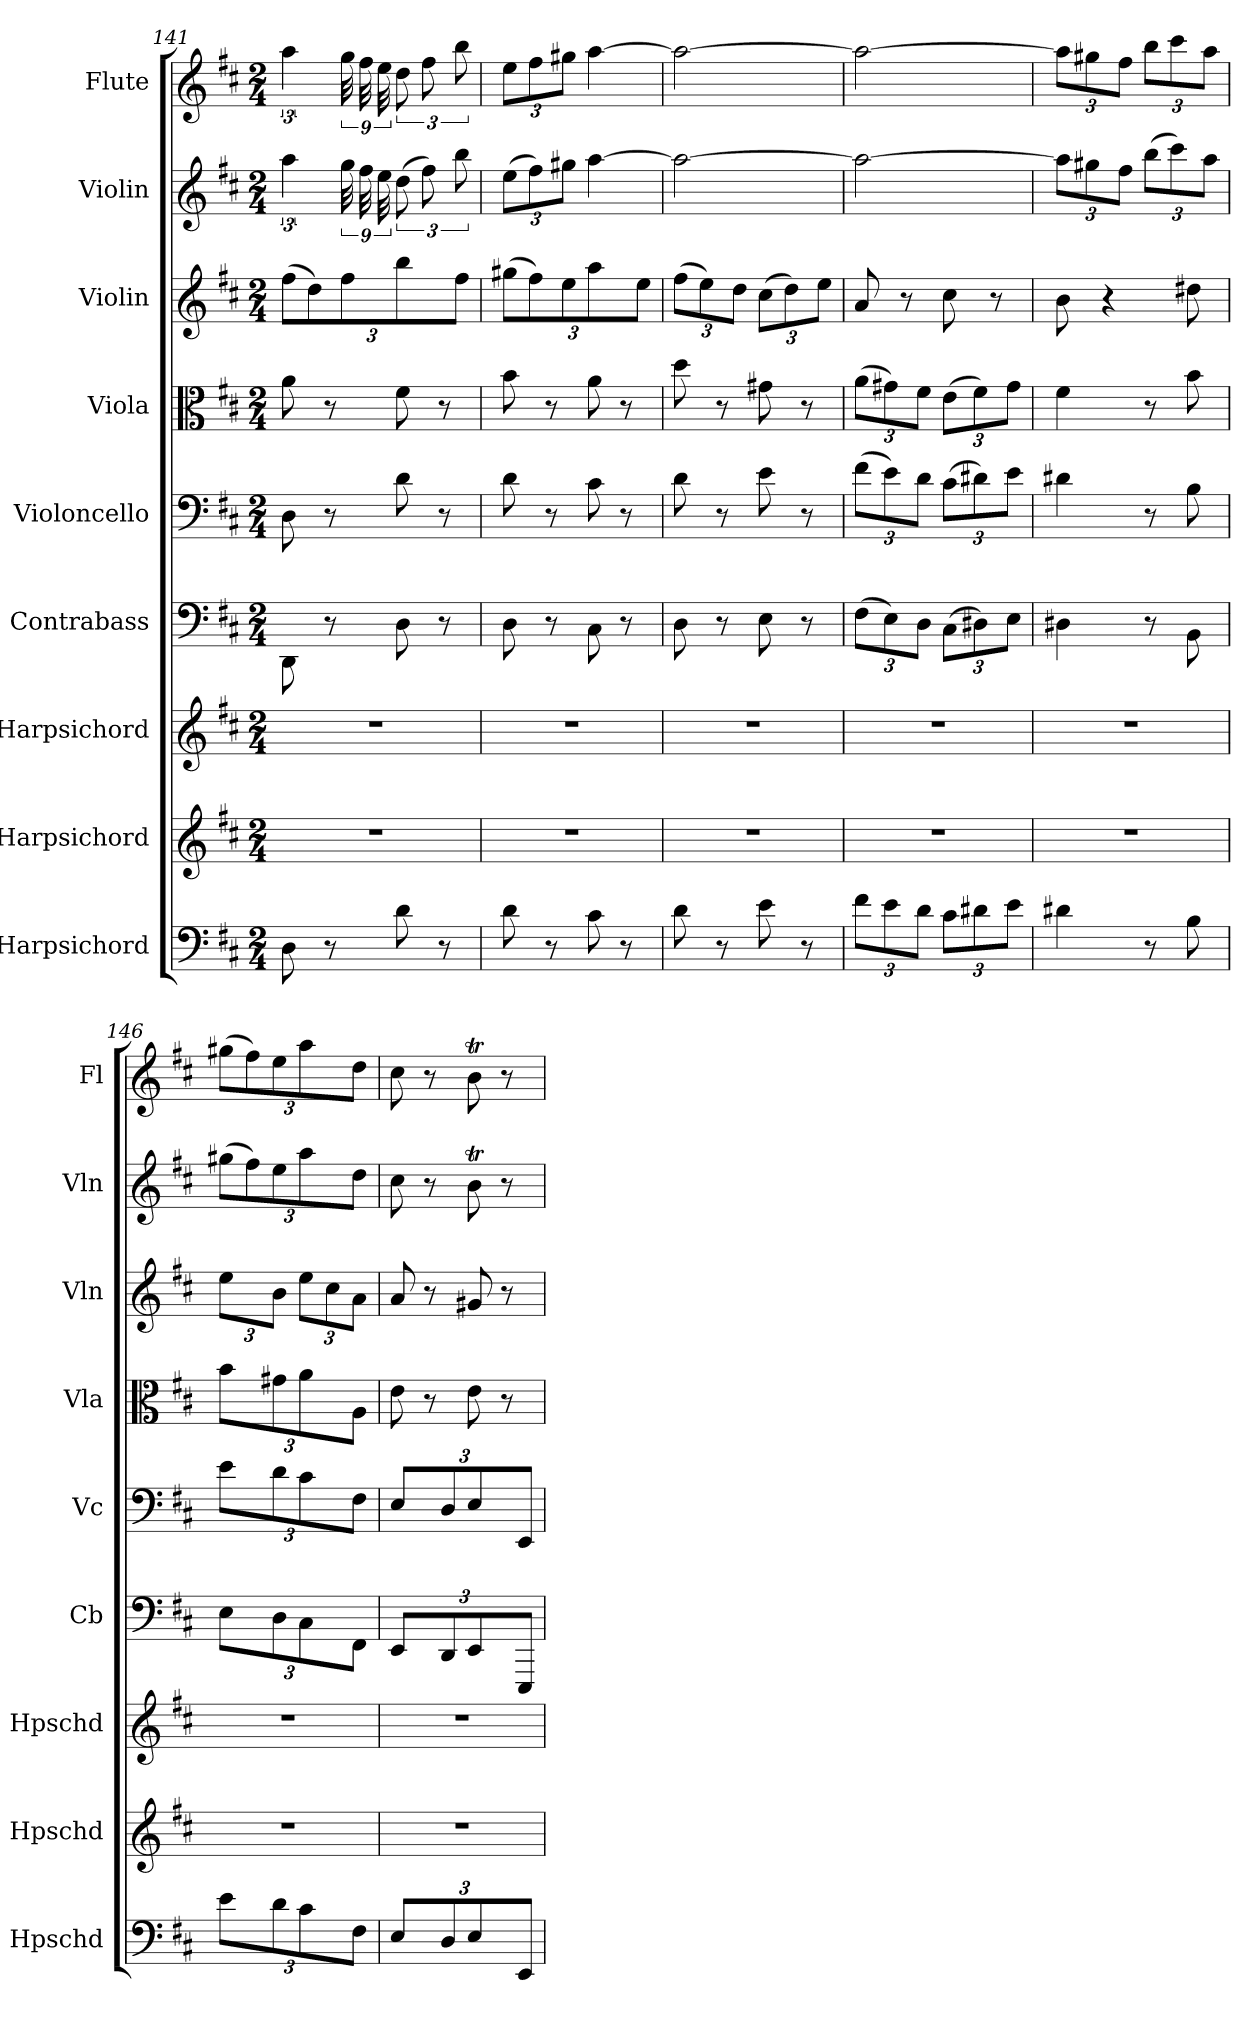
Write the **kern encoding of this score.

**kern	**kern	**kern	**kern	**kern	**kern	**kern	**kern	**kern
*part9	*part8	*part7	*part6	*part5	*part4	*part3	*part2	*part1
*staff9	*staff8	*staff7	*staff6	*staff5	*staff4	*staff3	*staff2	*staff1
*I"Harpsichord	*I"Harpsichord	*I"Harpsichord	*I"Contrabass	*I"Violoncello	*I"Viola	*I"Violin	*I"Violin	*I"Flute
*I'Hpschd	*I'Hpschd	*I'Hpschd	*I'Cb	*I'Vc	*I'Vla	*I'Vln	*I'Vln	*I'Fl
*clefF4	*clefG2	*clefG2	*clefF4	*clefF4	*clefC3	*clefG2	*clefG2	*clefG2
*k[f#c#]	*k[f#c#]	*k[f#c#]	*k[f#c#]	*k[f#c#]	*k[f#c#]	*k[f#c#]	*k[f#c#]	*k[f#c#]
*D:	*D:	*D:	*D:	*D:	*D:	*D:	*D:	*D:
*M2/4	*M2/4	*M2/4	*M2/4	*M2/4	*M2/4	*M2/4	*M2/4	*M2/4
=141	=141	=141	=141	=141	=141	=141	=141	=141
8D\	2r	2r	8DD\	8D\	8a\	(12ff#\L	6aa\	6aa\
.	.	.	.	.	.	12dd\)	.	.
8r	.	.	8r	8r	8r	.	.	.
.	.	.	.	.	.	12ff#\J	36gg\	36gg\
.	.	.	.	.	.	.	36ff#\	36ff#\
.	.	.	.	.	.	.	36ee\	36ee\
8d\	.	.	8D\	8d\	8f#\	6bb\	(12dd\	12dd\
.	.	.	.	.	.	.	12ff#\)	12ff#\
8r	.	.	8r	8r	8r	.	.	.
.	.	.	.	.	.	12ff#\J	12bb\	12bb\
=142	=142	=142	=142	=142	=142	=142	=142	=142
8d\	2r	2r	8D\	8d\	8b\	(12gg#X\L	(12ee\L	12ee\L
.	.	.	.	.	.	12ff#\)	12ff#\)	12ff#\
8r	.	.	8r	8r	8r	.	.	.
.	.	.	.	.	.	12ee\J	12gg#X\J	12gg#X\J
8c#\	.	.	8C#\	8c#\	8a\	6aa\	[4aa\	[4aa\
8r	.	.	8r	8r	8r	.	.	.
.	.	.	.	.	.	12ee\J	.	.
=143	=143	=143	=143	=143	=143	=143	=143	=143
8d\	2r	2r	8D\	8d\	8dd\	(12ff#\L	2aa\_	2aa\_
.	.	.	.	.	.	12ee\)	.	.
8r	.	.	8r	8r	8r	.	.	.
.	.	.	.	.	.	12dd\J	.	.
8e\	.	.	8E\	8e\	8g#X\	(12cc#\L	.	.
.	.	.	.	.	.	12dd\)	.	.
8r	.	.	8r	8r	8r	.	.	.
.	.	.	.	.	.	12ee\J	.	.
=144	=144	=144	=144	=144	=144	=144	=144	=144
12f#\L	2r	2r	(12F#\L	(12f#\L	(12a\L	8a/	2aa\_	2aa\_
12e\	.	.	12E\)	12e\)	12g#X\)	.	.	.
.	.	.	.	.	.	8r	.	.
12d\J	.	.	12D\J	12d\J	12f#\J	.	.	.
12c#\L	.	.	(12C#\L	(12c#\L	(12e\L	8cc#\	.	.
12d#X\	.	.	12D#X\)	12d#X\)	12f#\)	.	.	.
.	.	.	.	.	.	8r	.	.
12e\J	.	.	12E\J	12e\J	12g#\J	.	.	.
=145	=145	=145	=145	=145	=145	=145	=145	=145
4d#X\	2r	2r	4D#X\	4d#X\	4f#\	8b\	12aa\L]	12aa\L]
.	.	.	.	.	.	.	12gg#X\	12gg#X\
.	.	.	.	.	.	4r	.	.
.	.	.	.	.	.	.	12ff#\J	12ff#\J
8r	.	.	8r	8r	8r	.	(12bb\L	12bb\L
.	.	.	.	.	.	.	12ccc#\)	12ccc#\
8B\	.	.	8BB\	8B\	8b\	8dd#X\	.	.
.	.	.	.	.	.	.	12aa\J	12aa\J
=146	=146	=146	=146	=146	=146	=146	=146	=146
6e\	2r	2r	6E\	6e\	6b\	6ee\	(12gg#X\L	(12gg#X\L
.	.	.	.	.	.	.	12ff#\)	12ff#\)
12d\J	.	.	12D\J	12d\J	12g#X\J	12b\J	12ee\J	12ee\J
6c#\	.	.	6C#\	6c#\	6a\	12ee\L	6aa\	6aa\
.	.	.	.	.	.	12cc#\	.	.
12F#\J	.	.	12FF#\J	12F#\J	12A\J	12a\J	12dd\J	12dd\J
=147	=147	=147	=147	=147	=147	=147	=147	=147
6E\	2r	2r	6EE\	6E\	8e\	8a/	8cc#\	8cc#\
.	.	.	.	.	8r	8r	8r	8r
12D\J	.	.	12DD\J	12D\J	.	.	.	.
6E/	.	.	6EE/	6E/	8e\	8g#X/	8bT\	8bT\
.	.	.	.	.	8r	8r	8r	8r
12EE/J	.	.	12EEE/J	12EE/J	.	.	.	.
=	=	=	=	=	=	=	=	=
*-	*-	*-	*-	*-	*-	*-	*-	*-
